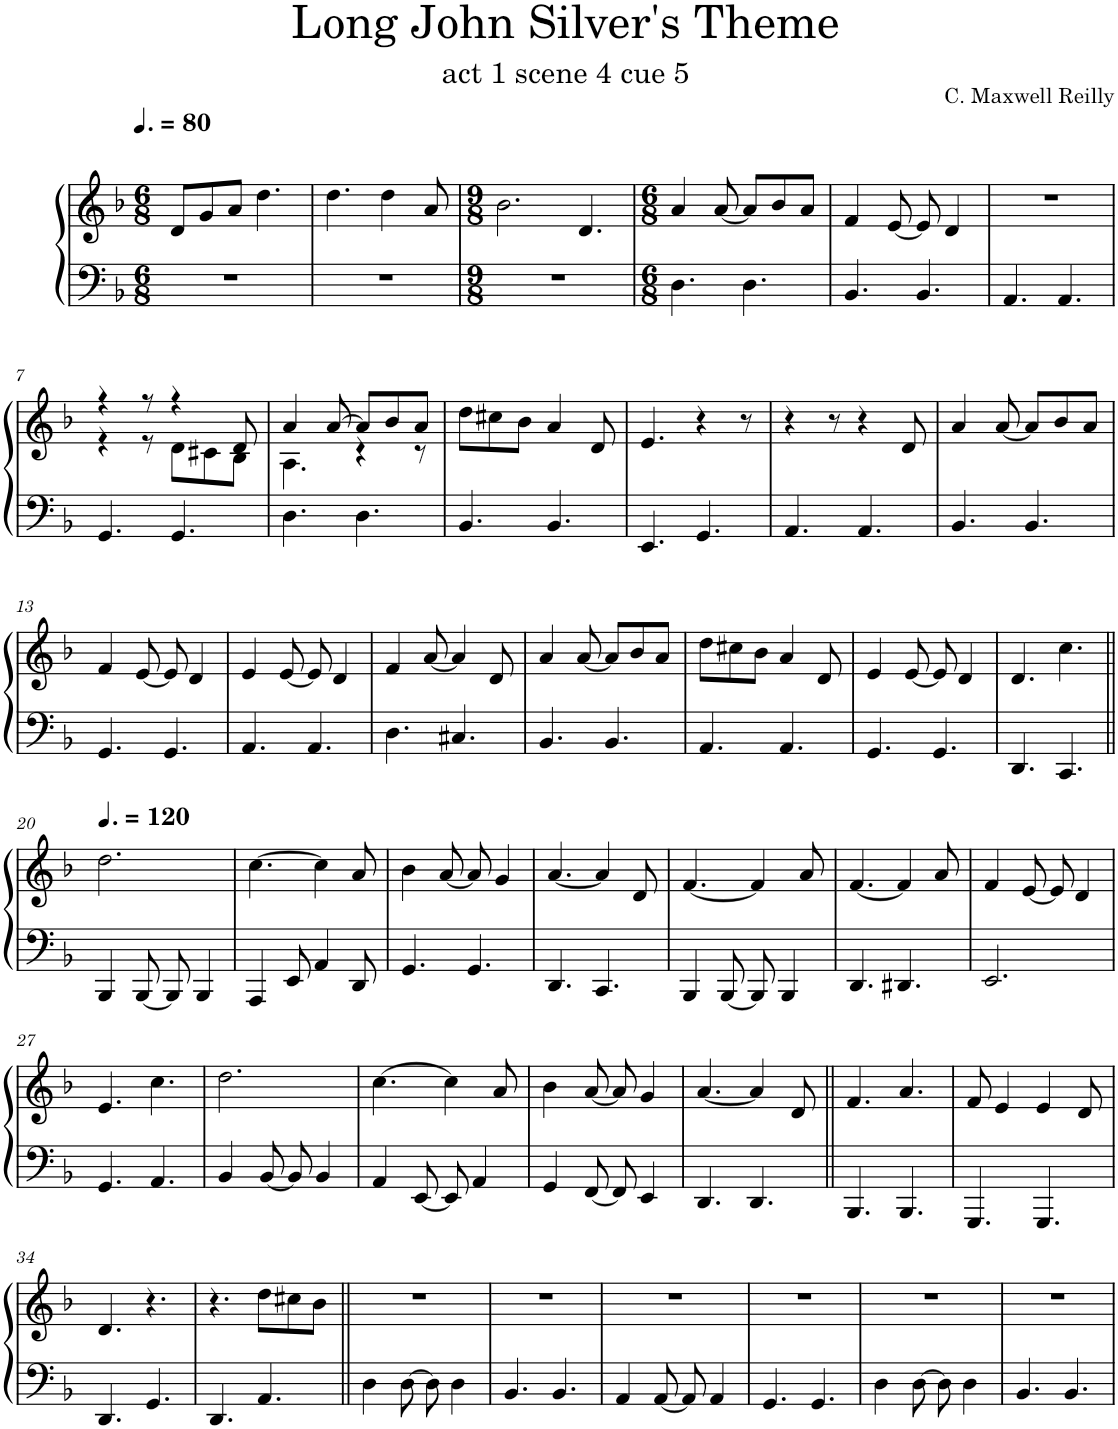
**kern	**kern
*part1	*part1
*staff2	*staff1
*I"Piano	*
*I'Pno.	*
*clefF4	*clefG2
*k[b-]	*k[b-]
*M6/8	*M6/8
*MM120	*MM120
=1	=1
2.r	8d/L
.	8g/
.	8a/J
.	4.dd\
=2	=2
2.r	4.dd\
.	4dd\
.	8a/
=3	=3
*M9/8	*M9/8
8%9r	2.b-\
.	4.d/
=4	=4
*M6/8	*M6/8
4.D\	4a/
.	[8a/
4.D\	8a/L]
.	8b-/
.	8a/J
=5	=5
4.BB-/	4f/
.	[8e/
4.BB-/	8e/]
.	4d/
=6	=6
4.AA/	2.r
4.AA/	.
!!LO:LB:g=z
=7	=7
*	*^
4.GG/	4r	4r
.	8r	8r
4.GG/	4r	8d\L
.	.	8c#X\
.	8d/	8B-\J
=8	=8	=8
4.D\	4a/	4.A\
.	[8a/	.
4.D\	8a/L]	4r
.	8b-/	.
.	8a/J	8r
*	*v	*v
=9	=9
4.BB-/	8dd\L
.	8cc#X\
.	8b-\J
4.BB-/	4a/
.	8d/
=10	=10
4.EE/	4.e/
4.GG/	4r
.	8r
=11	=11
4.AA/	4r
.	8r
4.AA/	4r
.	8d/
=12	=12
4.BB-/	4a/
.	[8a/
4.BB-/	8a/L]
.	8b-/
.	8a/J
!!LO:LB:g=z
=13	=13
4.GG/	4f/
.	[8e/
4.GG/	8e/]
.	4d/
=14	=14
4.AA/	4e/
.	[8e/
4.AA/	8e/]
.	4d/
=15	=15
4.D\	4f/
.	[8a/
4.C#X/	4a/]
.	8d/
=16	=16
4.BB-/	4a/
.	[8a/
4.BB-/	8a/L]
.	8b-/
.	8a/J
=17	=17
4.AA/	8dd\L
.	8cc#X\
.	8b-\J
4.AA/	4a/
.	8d/
=18	=18
4.GG/	4e/
.	[8e/
4.GG/	8e/]
.	4d/
=19	=19
4.DD/	4.d/
4.CC/	4.cc\
!!LO:LB:g=z
=20||	=20||
*	*MM180
4BBB-/	2.dd\
[8BBB-/	.
8BBB-/]	.
4BBB-/	.
=21	=21
4AAA/	[4.cc\
8EE/	.
4AA/	4cc\]
8DD/	8a/
=22	=22
4.GG/	4b-\
.	[8a/
4.GG/	8a/]
.	4g/
=23	=23
4.DD/	[4.a/
4.CC/	4a/]
.	8d/
=24	=24
4BBB-/	[4.f/
[8BBB-/	.
8BBB-/]	4f/]
4BBB-/	.
.	8a/
=25	=25
4.DD/	[4.f/
4.DD#X/	4f/]
.	8a/
=26	=26
2.EE/	4f/
.	[8e/
.	8e/]
.	4d/
!!LO:LB:g=z
=27	=27
4.GG/	4.e/
4.AA/	4.cc\
=28	=28
4BB-/	2.dd\
[8BB-/	.
8BB-/]	.
4BB-/	.
=29	=29
4AA/	[4.cc\
[8EE/	.
8EE/]	4cc\]
4AA/	.
.	8a/
=30	=30
4GG/	4b-\
[8FF/	[8a/
8FF/]	8a/]
4EE/	4g/
=31	=31
4.DD/	[4.a/
4.DD/	4a/]
.	8d/
=32||	=32||
4.BBB-/	4.f/
4.BBB-/	4.a/
=33	=33
4.GGG/	8f/
.	4e/
4.GGG/	4e/
.	8d/
!!LO:LB:g=z
=34	=34
4.DD/	4.d/
4.GG/	4.r
=35	=35
4.DD/	4.r
4.AA/	8dd\L
.	8cc#X\
.	8b-\J
=36||	=36||
4D\	2.r
[8D\	.
8D\]	.
4D\	.
=37	=37
4.BB-/	2.r
4.BB-/	.
=38	=38
4AA/	2.r
[8AA/	.
8AA/]	.
4AA/	.
=39	=39
4.GG/	2.r
4.GG/	.
=40	=40
4D\	2.r
[8D\	.
8D\]	.
4D\	.
=41	=41
4.BB-/	2.r
4.BB-/	.
=	=
*-	*-
